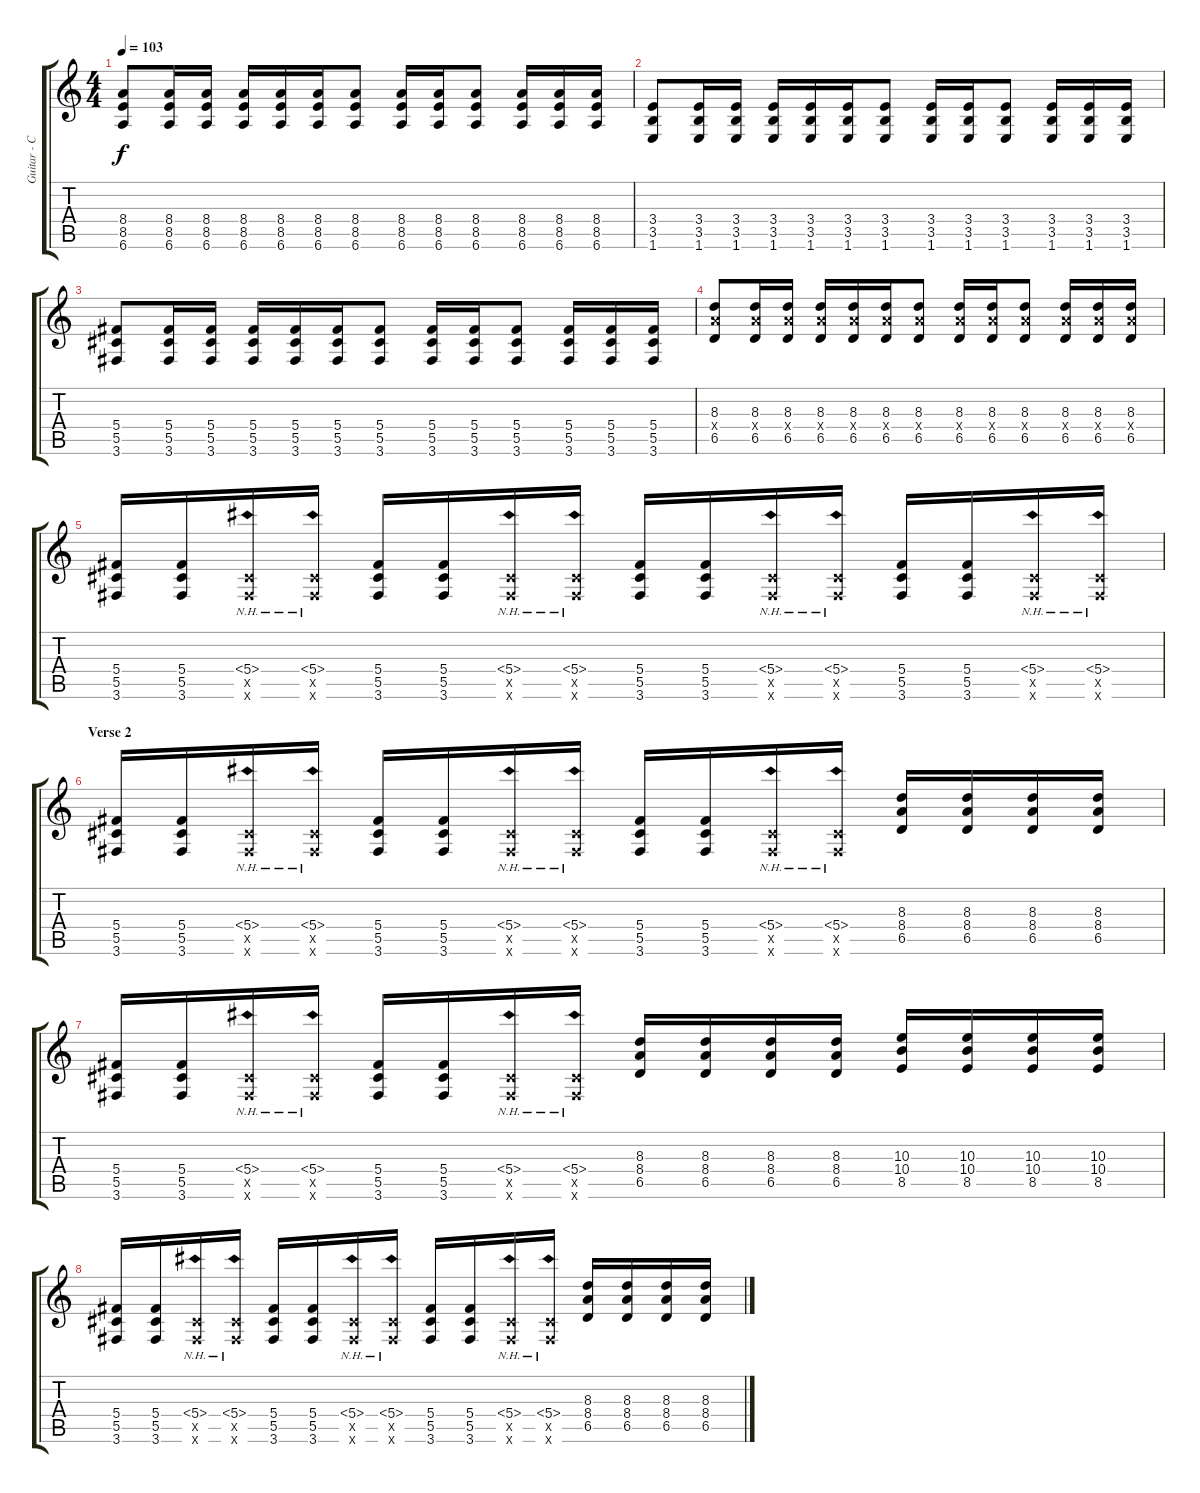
\track ("Guitar - Chris Chasse" "Guitar - C") {instrument distortionguitar}
\staff {score tabs}
\tuning (Eb4 Bb3 Gb3 Db3 Ab2 Eb2) {hide}
\ts (4 4)
\tempo 103
\clef g2
\ks c
(8.4 8.5 6.6).8{dy f} (8.4 8.5 6.6).16 (8.4 8.5 6.6).16 (8.4 8.5 6.6).16 (8.4 8.5 6.6).16 (8.4 8.5 6.6).16 (8.4 8.5 6.6).8 (8.4 8.5 6.6).16 (8.4 8.5 6.6).16 (8.4 8.5 6.6).8 (8.4 8.5 6.6).16 (8.4 8.5 6.6).16 (8.4 8.5 6.6).16 |
(3.4 3.5 1.6).8 (3.4 3.5 1.6).16 (3.4 3.5 1.6).16 (3.4 3.5 1.6).16 (3.4 3.5 1.6).16 (3.4 3.5 1.6).16 (3.4 3.5 1.6).8 (3.4 3.5 1.6).16 (3.4 3.5 1.6).16 (3.4 3.5 1.6).8 (3.4 3.5 1.6).16 (3.4 3.5 1.6).16 (3.4 3.5 1.6).16 |
(5.4 5.5 3.6).8 (5.4 5.5 3.6).16 (5.4 5.5 3.6).16 (5.4 5.5 3.6).16 (5.4 5.5 3.6).16 (5.4 5.5 3.6).16 (5.4 5.5 3.6).8 (5.4 5.5 3.6).16 (5.4 5.5 3.6).16 (5.4 5.5 3.6).8 (5.4 5.5 3.6).16 (5.4 5.5 3.6).16 (5.4 5.5 3.6).16 |
(8.3 8.4{x} 6.5).8 (8.3 8.4{x} 6.5).16 (8.3 8.4{x} 6.5).16 (8.3 8.4{x} 6.5).16 (8.3 8.4{x} 6.5).16 (8.3 8.4{x} 6.5).16 (8.3 8.4{x} 6.5).8 (8.3 8.4{x} 6.5).16 (8.3 8.4{x} 6.5).16 (8.3 8.4{x} 6.5).8 (8.3 8.4{x} 6.5).16 (8.3 8.4{x} 6.5).16 (8.3 8.4{x} 6.5).16 |
(5.4 5.5 3.6).16 (5.4 5.5 3.6).16 (5.4{nh} 5.5{x} 3.6{x}).16 (5.4{nh} 5.5{x} 3.6{x}).16 (5.4 5.5 3.6).16 (5.4 5.5 3.6).16 (5.4{nh} 5.5{x} 3.6{x}).16 (5.4{nh} 5.5{x} 3.6{x}).16 (5.4 5.5 3.6).16 (5.4 5.5 3.6).16 (5.4{nh} 5.5{x} 3.6{x}).16 (5.4{nh} 5.5{x} 3.6{x}).16 (5.4 5.5 3.6).16 (5.4 5.5 3.6).16 (5.4{nh} 5.5{x} 3.6{x}).16 (5.4{nh} 5.5{x} 3.6{x}).16 |
\section ("" "Verse 2")
(5.4 5.5 3.6).16 (5.4 5.5 3.6).16 (5.4{nh} 5.5{x} 3.6{x}).16 (5.4{nh} 5.5{x} 3.6{x}).16 (5.4 5.5 3.6).16 (5.4 5.5 3.6).16 (5.4{nh} 5.5{x} 3.6{x}).16 (5.4{nh} 5.5{x} 3.6{x}).16 (5.4 5.5 3.6).16 (5.4 5.5 3.6).16 (5.4{nh} 5.5{x} 3.6{x}).16 (5.4{nh} 5.5{x} 3.6{x}).16 (8.3 8.4 6.5).16 (8.3 8.4 6.5).16 (8.3 8.4 6.5).16 (8.3 8.4 6.5).16 |
(5.4 5.5 3.6).16 (5.4 5.5 3.6).16 (5.4{nh} 5.5{x} 3.6{x}).16 (5.4{nh} 5.5{x} 3.6{x}).16 (5.4 5.5 3.6).16 (5.4 5.5 3.6).16 (5.4{nh} 5.5{x} 3.6{x}).16 (5.4{nh} 5.5{x} 3.6{x}).16 (8.3 8.4 6.5).16 (8.3 8.4 6.5).16 (8.3 8.4 6.5).16 (8.3 8.4 6.5).16 (10.3 10.4 8.5).16 (10.3 10.4 8.5).16 (10.3 10.4 8.5).16 (10.3 10.4 8.5).16 |
(5.4 5.5 3.6).16 (5.4 5.5 3.6).16 (5.4{nh} 5.5{x} 3.6{x}).16 (5.4{nh} 5.5{x} 3.6{x}).16 (5.4 5.5 3.6).16 (5.4 5.5 3.6).16 (5.4{nh} 5.5{x} 3.6{x}).16 (5.4{nh} 5.5{x} 3.6{x}).16 (5.4 5.5 3.6).16 (5.4 5.5 3.6).16 (5.4{nh} 5.5{x} 3.6{x}).16 (5.4{nh} 5.5{x} 3.6{x}).16 (8.3 8.4 6.5).16 (8.3 8.4 6.5).16 (8.3 8.4 6.5).16 (8.3 8.4 6.5).16
